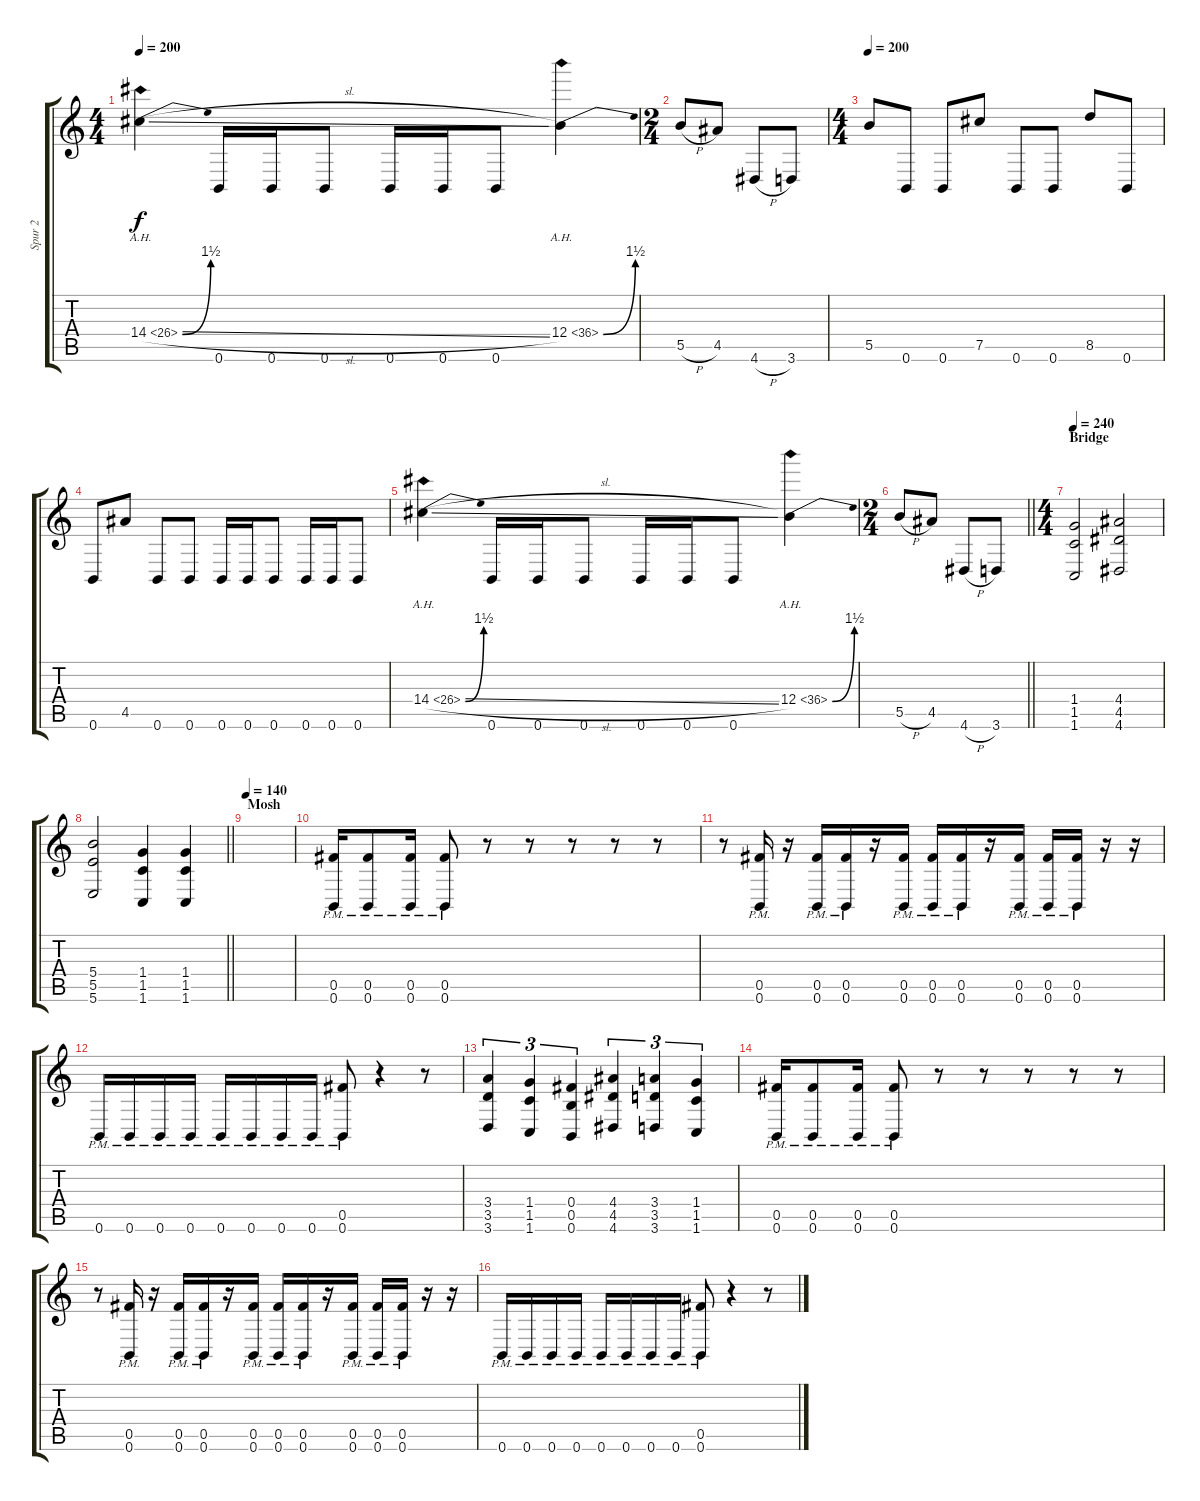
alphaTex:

\track ("Spur 2" "Spur 2") {instrument distortionguitar}
\staff {score tabs}
\tuning (Db4 Ab3 E3 B2 Gb3 B1) {hide}
\ts (4 4)
\tempo 200
\clef g2
\ks c
14.4{be (bend 0 0 60 6) ah 12 sl}.4{dy f} 0.6.16 0.6.16 0.6.8 0.6.16 0.6.16 0.6.8 12.4{be (bend 0 0 60 6) ah 24}.4 |
\ts (2 4)
5.5{h}.8 4.5.8 4.6{h}.8 3.6.8 |
\ts (4 4)
\tempo 200
5.5.8 0.6.8 0.6.8 7.5.8 0.6.8 0.6.8 8.5.8 0.6.8 |
0.6.8 4.5.8 0.6.8 0.6.8 0.6.16 0.6.16 0.6.8 0.6.16 0.6.16 0.6.8 |
14.4{be (bend 0 0 60 6) ah 12 sl}.4 0.6.16 0.6.16 0.6.8 0.6.16 0.6.16 0.6.8 12.4{be (bend 0 0 60 6) ah 24}.4 |
\ts (2 4)
\barLineRight lightlight
5.5{h}.8 4.5.8 4.6{h}.8 3.6.8 |
\ts (4 4)
\section ("" "Bridge")
\tempo 230
\tempo 240
(1.4 1.5 1.6).2 (4.4 4.5 4.6).2 |
\barLineRight lightlight
(5.4 5.5 5.6).2 (1.4 1.5 1.6).4 (1.4 1.5 1.6).4 |
\section ("" "Mosh")
\tempo 140
|
(0.5{pm} 0.6{pm}).16 (0.5{pm} 0.6{pm}).8 (0.5{pm} 0.6{pm}).16 (0.5{pm} 0.6{pm}).8 r.8 r.8 r.8 r.8 r.8 |
r.8 (0.5{pm} 0.6{pm}).16 r.16 (0.5{pm} 0.6{pm}).16 (0.5{pm} 0.6{pm}).16 r.16 (0.5{pm} 0.6{pm}).16 (0.5{pm} 0.6{pm}).16 (0.5{pm} 0.6{pm}).16 r.16 (0.5{pm} 0.6{pm}).16 (0.5{pm} 0.6{pm}).16 (0.5{pm} 0.6{pm}).16 r.16 r.16 |
0.6{pm}.16 0.6{pm}.16 0.6{pm}.16 0.6{pm}.16 0.6{pm}.16 0.6{pm}.16 0.6{pm}.16 0.6{pm}.16 (0.5{pm} 0.6{pm}).8 r.4 r.8 |
(3.4 3.5 3.6).4{tu (3 2)} (1.4 1.5 1.6).4{tu (3 2)} (0.4 0.5 0.6).4{tu (3 2)} (4.4 4.5 4.6).4{tu (3 2)} (3.4 3.5 3.6).4{tu (3 2)} (1.4 1.5 1.6).4{tu (3 2)} |
(0.5{pm} 0.6{pm}).16 (0.5{pm} 0.6{pm}).8 (0.5{pm} 0.6{pm}).16 (0.5{pm} 0.6{pm}).8 r.8 r.8 r.8 r.8 r.8 |
r.8 (0.5{pm} 0.6{pm}).16 r.16 (0.5{pm} 0.6{pm}).16 (0.5{pm} 0.6{pm}).16 r.16 (0.5{pm} 0.6{pm}).16 (0.5{pm} 0.6{pm}).16 (0.5{pm} 0.6{pm}).16 r.16 (0.5{pm} 0.6{pm}).16 (0.5{pm} 0.6{pm}).16 (0.5{pm} 0.6{pm}).16 r.16 r.16 |
0.6{pm}.16 0.6{pm}.16 0.6{pm}.16 0.6{pm}.16 0.6{pm}.16 0.6{pm}.16 0.6{pm}.16 0.6{pm}.16 (0.5{pm} 0.6{pm}).8 r.4 r.8
